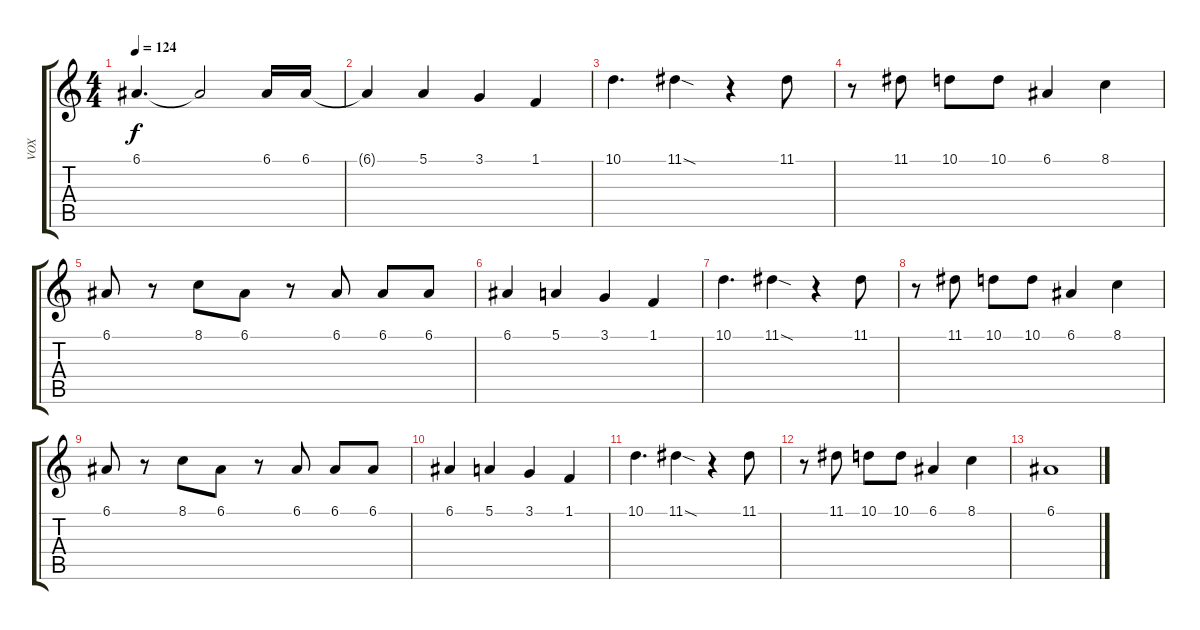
\track ("VOX" "VOX") {instrument lead2sawtooth}
\staff {score tabs}
\tuning (E4 B3 G3 D3 A2 E2) {hide}
\ts (4 4)
\tempo 124
\clef g2
\ks c
6.1.4{d dy f} 6.1{t}.2 6.1.16 6.1.16 |
6.1{t}.4 5.1.4 3.1.4 1.1.4 |
10.1.4{d} 11.1{sod}.4 r.4 11.1.8 |
r.8 11.1.8 10.1.8 10.1.8 6.1.4 8.1.4 |
6.1.8 r.8 8.1.8 6.1.8 r.8 6.1.8 6.1.8 6.1.8 |
6.1.4 5.1.4 3.1.4 1.1.4 |
10.1.4{d} 11.1{sod}.4 r.4 11.1.8 |
r.8 11.1.8 10.1.8 10.1.8 6.1.4 8.1.4 |
6.1.8 r.8 8.1.8 6.1.8 r.8 6.1.8 6.1.8 6.1.8 |
6.1.4 5.1.4 3.1.4 1.1.4 |
10.1.4{d} 11.1{sod}.4 r.4 11.1.8 |
r.8 11.1.8 10.1.8 10.1.8 6.1.4 8.1.4 |
6.1.1
